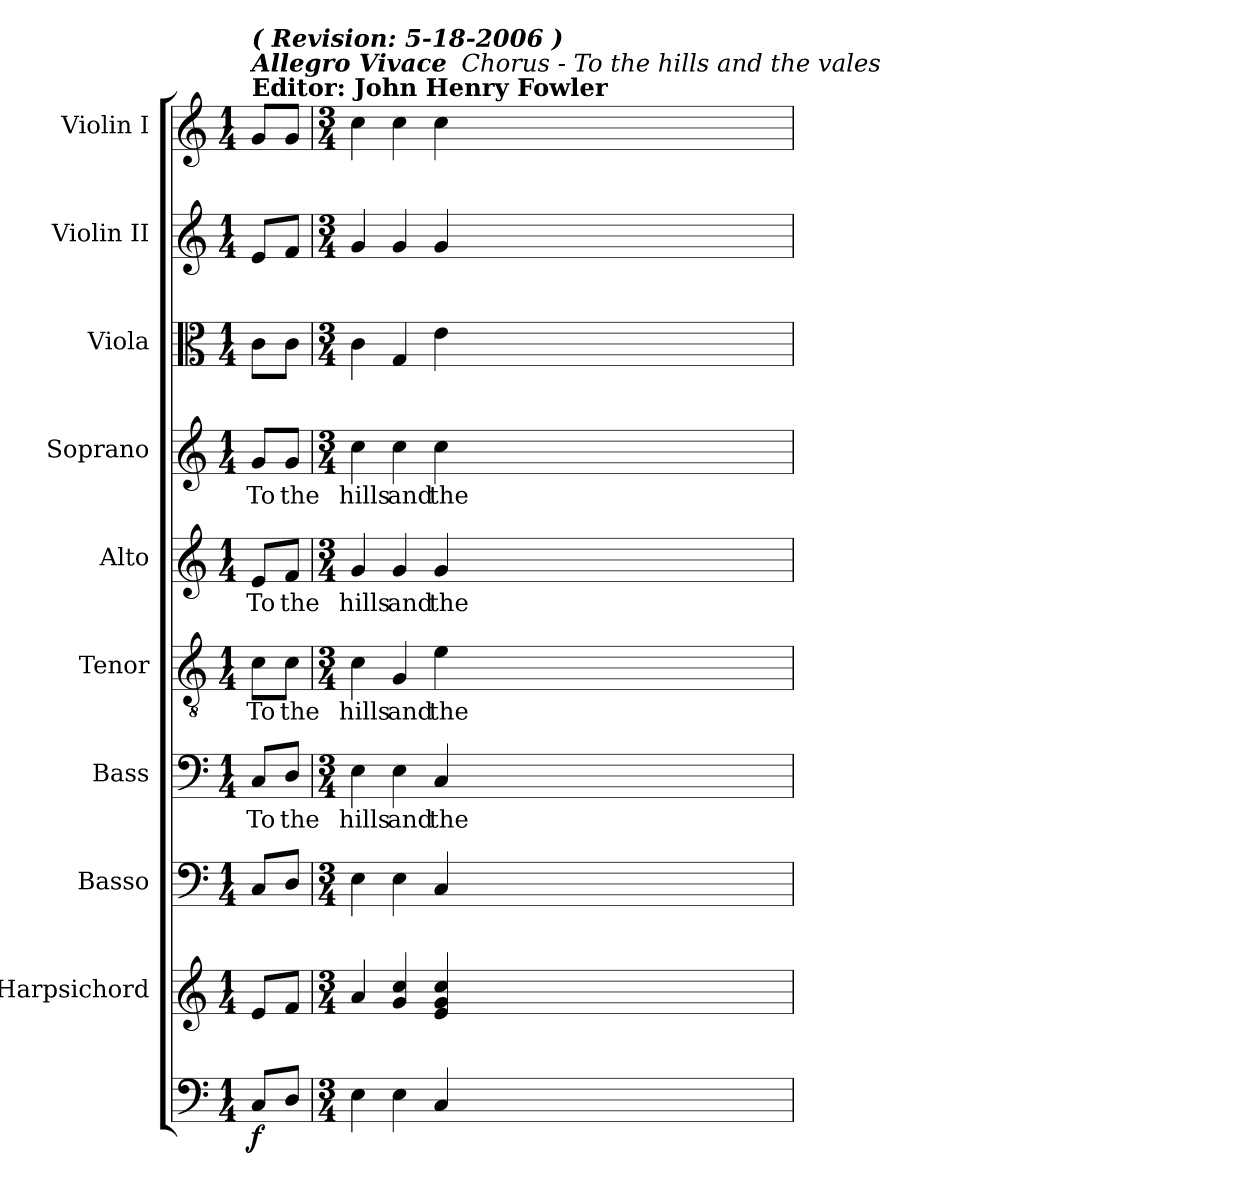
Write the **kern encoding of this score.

**kern	**dynam	**kern	**kern	**kern	**text	**kern	**text	**kern	**text	**kern	**text	**kern	**kern	**kern
*part10	*part10	*part9	*part8	*part7	*part7	*part6	*part6	*part5	*part5	*part4	*part4	*part3	*part2	*part1
*staff10	*staff10	*staff9	*staff8	*staff7	*staff7	*staff6	*staff6	*staff5	*staff5	*staff4	*staff4	*staff3	*staff2	*staff1
*	*	*I"Harpsichord	*I"Basso	*I"Bass	*	*I"Tenor	*	*I"Alto	*	*I"Soprano	*	*I"Viola	*I"Violin II	*I"Violin I
*	*	*	*	*I'B.	*	*I'T.	*	*I'A.	*	*I'S.	*	*I'Vla.	*I'Vln. II	*I'Vln. I
!!LO:PB:g=z
*clefF4	*	*clefG2	*clefF4	*clefF4	*	*clefGv2	*	*clefG2	*	*clefG2	*	*clefC3	*clefG2	*clefG2
*	*	*	*	*	*	*ITrd7c12	*	*	*	*	*	*	*	*
*k[]	*	*k[]	*k[]	*k[]	*	*k[]	*	*k[]	*	*k[]	*	*k[]	*k[]	*k[]
*C:	*	*C:	*C:	*C:	*	*C:	*	*C:	*	*C:	*	*C:	*C:	*C:
*M1/4	*	*M1/4	*M1/4	*M1/4	*	*M1/4	*	*M1/4	*	*M1/4	*	*M1/4	*M1/4	*M1/4
*MM150	*	*MM150	*MM150	*MM150	*	*MM150	*	*MM150	*	*MM150	*	*MM150	*MM150	*MM150
=1	=1	=1	=1	=1	=1	=1	=1	=1	=1	=1	=1	=1	=1	=1
!	!	!	!	!	!LO:LY:b:color=#000000	!	!	!	!	!	!	!	!	!
!	!	!	!	!	!	!	!LO:LY:b:color=#000000	!	!	!	!	!	!	!
!	!	!	!	!	!	!	!	!	!LO:LY:b:color=#000000	!	!	!	!	!
!	!	!	!	!	!	!	!	!	!	!	!	!	!	!LO:TX:a:B:t=Editor&colon; John Henry Fowler
!	!	!	!	!	!	!	!	!	!	!	!	!	!	!LO:TX:a:Bi:t=Allegro Vivace
!	!	!	!	!	!	!	!	!	!	!	!	!	!	!LO:TX:a:Bi:t=( Revision&colon;  5-18-2006 )
!	!	!	!	!	!	!	!	!	!	!	!LO:LY:b:color=#000000	!	!	!
8Ci/L	f	8ei/L	8Ci/L	8Ci/L	To	8Ci\L	To	8ei/L	To	8gi/L	To	8ci\L	8ei/L	8gi/L
!	!	!	!	!	!LO:LY:b:color=#000000	!	!	!	!	!	!	!	!	!
!	!	!	!	!	!	!	!LO:LY:b:color=#000000	!	!	!	!	!	!	!
!	!	!	!	!	!	!	!	!	!LO:LY:b:color=#000000	!	!	!	!	!
!	!	!	!	!	!	!	!	!	!	!	!LO:LY:b:color=#000000	!	!	!
8Di/J	.	8fi/J	8Di/J	8Di/J	the	8Ci\J	the	8fi/J	the	8gi/J	the	8ci\J	8fi/J	8gi/J
=2	=2	=2	=2	=2	=2	=2	=2	=2	=2	=2	=2	=2	=2	=2
*M3/4	*	*M3/4	*M3/4	*M3/4	*	*M3/4	*	*M3/4	*	*M3/4	*	*M3/4	*M3/4	*M3/4
!	!	!	!	!	!LO:LY:b:color=#000000	!	!	!	!	!	!	!	!	!
!	!	!	!	!	!	!	!LO:LY:b:color=#000000	!	!	!	!	!	!	!
!	!	!	!	!	!	!	!	!	!LO:LY:b:color=#000000	!	!	!	!	!
!	!	!	!	!	!	!	!	!	!	!	!LO:LY:b:color=#000000	!	!	!
*	*	*	*	*	*	*	*	*	*	*	*	*	*	*^
4Ei\	.	4ai/	4Ei\	4Ei\	hills	4Ci\	hills	4gi/	hills	4cci\	hills	4ci\	4gi/	4cci\	2ryy
!	!	!	!	!	!LO:LY:b:color=#000000	!	!	!	!	!	!	!	!	!	!
!	!	!	!	!	!	!	!LO:LY:b:color=#000000	!	!	!	!	!	!	!	!
!	!	!	!	!	!	!	!	!	!LO:LY:b:color=#000000	!	!	!	!	!	!
!	!	!	!	!	!	!	!	!	!	!	!LO:LY:b:color=#000000	!	!	!	!
4Ei\	.	4gi/ 4cci	4Ei\	4Ei\	and	4GGi/	and	4gi/	and	4cci\	and	4Gi/	4gi/	4cci\	.
!	!	!	!	!	!LO:LY:b:color=#000000	!	!	!	!	!	!	!	!	!	!
!	!	!	!	!	!	!	!LO:LY:b:color=#000000	!	!	!	!	!	!	!	!
!	!	!	!	!	!	!	!	!	!LO:LY:b:color=#000000	!	!	!	!	!	!
!	!	!	!	!	!	!	!	!	!	!	!LO:LY:b:color=#000000	!	!	!	!
4Ci/	.	4ei/ 4gi 4cci	4Ci/	4Ci/	the	4Ei\	the	4gi/	the	4cci\	the	4ei\	4gi/	4cci\	8ryy
!	!	!	!	!	!	!	!	!	!	!	!	!	!	!	!LO:TX:a:i:t=Chorus - To the hills and the vales
.	.	.	.	.	.	.	.	.	.	.	.	.	.	.	8ryy
*	*	*	*	*	*	*	*	*	*	*	*	*	*	*v	*v
=	=	=	=	=	=	=	=	=	=	=	=	=	=	=
*-	*-	*-	*-	*-	*-	*-	*-	*-	*-	*-	*-	*-	*-	*-
